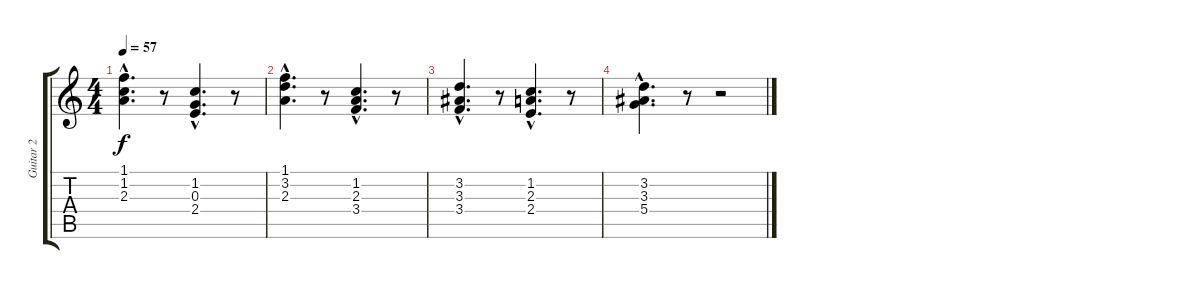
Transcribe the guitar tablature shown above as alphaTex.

\track ("Guitar 2" "Guitar 2") {instrument distortionguitar}
\staff {score tabs}
\tuning (E4 B3 G3 D3 A2 E2) {hide}
\ts (4 4)
\tempo 57
\clef g2
\ks c
(1.1{hac} 1.2{hac} 2.3{hac}).4{d dy f} r.8 (1.2{hac} 0.3{hac} 2.4{hac}).4{d} r.8 |
(1.1{hac} 3.2{hac} 2.3{hac}).4{d} r.8 (1.2{hac} 2.3{hac} 3.4{hac}).4{d} r.8 |
(3.2{hac} 3.3{hac} 3.4{hac}).4{d} r.8 (1.2{hac} 2.3{hac} 2.4{hac}).4{d} r.8 |
(3.2{hac} 3.3{hac} 5.4{hac}).4{d} r.8 r.2
